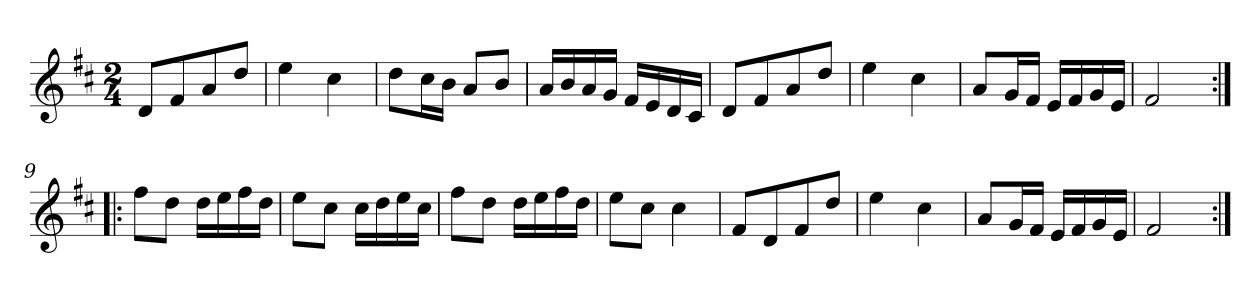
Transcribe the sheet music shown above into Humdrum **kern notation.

**kern
*part1
*staff1
*clefG2
*k[f#c#]
*D:
*M2/4
=1
8d/L
8f#/
8a/
8dd/J
=2
4ee\
4cc#\
=3
8dd\L
16cc#\L
16b\JJ
8a/L
8b/J
=4
16a/LL
16b/
16a/
16g/JJ
16f#/LL
16e/
16d/
16c#/JJ
=5
8d/L
8f#/
8a/
8dd/J
=6
4ee\
4cc#\
=7
8a/L
16g/L
16f#/JJ
16e/LL
16f#/
16g/
16e/JJ
=8
2f#/
=9:|!|:
8ff#\L
8dd\J
16dd\LL
16ee\
16ff#\
16dd\JJ
!!LO:LB:g=z
=10
8ee\L
8cc#\J
16cc#\LL
16dd\
16ee\
16cc#\JJ
=11
8ff#\L
8dd\J
16dd\LL
16ee\
16ff#\
16dd\JJ
=12
8ee\L
8cc#\J
4cc#\
=13
8f#/L
8d/
8f#/
8dd/J
=14
4ee\
4cc#\
=15
8a/L
16g/L
16f#/JJ
16e/LL
16f#/
16g/
16e/JJ
=16
2f#/
=:|!
*-
